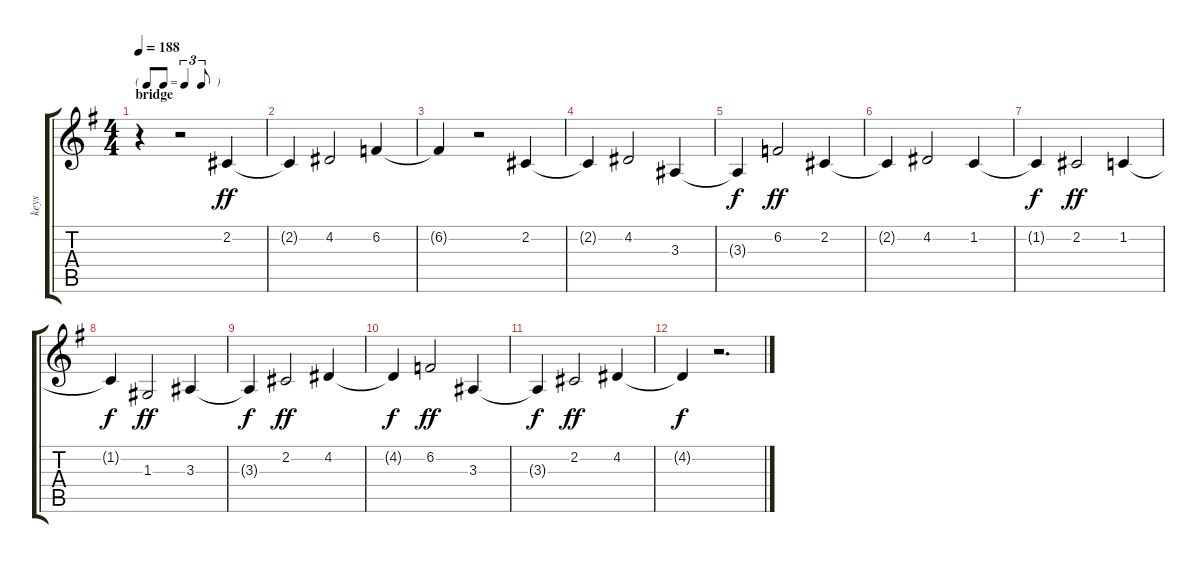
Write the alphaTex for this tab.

\track ("keys" "keys") {instrument vibraphone}
\staff {score tabs}
\tuning (E4 B3 G3 D3 A2 E2) {hide}
\ts (4 4)
\tf triplet8th
\section ("" "bridge")
\tempo 188
\clef g2
\ks g
r.4{dy ff} r.2 2.2.4 |
2.2{t}.4 4.2.2 6.2.4 |
6.2{t}.4 r.2 2.2.4 |
2.2{t}.4 4.2.2 3.3.4 |
3.3{t}.4{dy f} 6.2.2{dy ff} 2.2.4 |
2.2{t}.4 4.2.2 1.2.4 |
1.2{t}.4{dy f} 2.2.2{dy ff} 1.2.4 |
1.2{t}.4{dy f} 1.3.2{dy ff} 3.3.4 |
3.3{t}.4{dy f} 2.2.2{dy ff} 4.2.4 |
4.2{t}.4{dy f} 6.2.2{dy ff} 3.3.4 |
3.3{t}.4{dy f} 2.2.2{dy ff} 4.2.4 |
4.2{t}.4{dy f} r.2{d}
